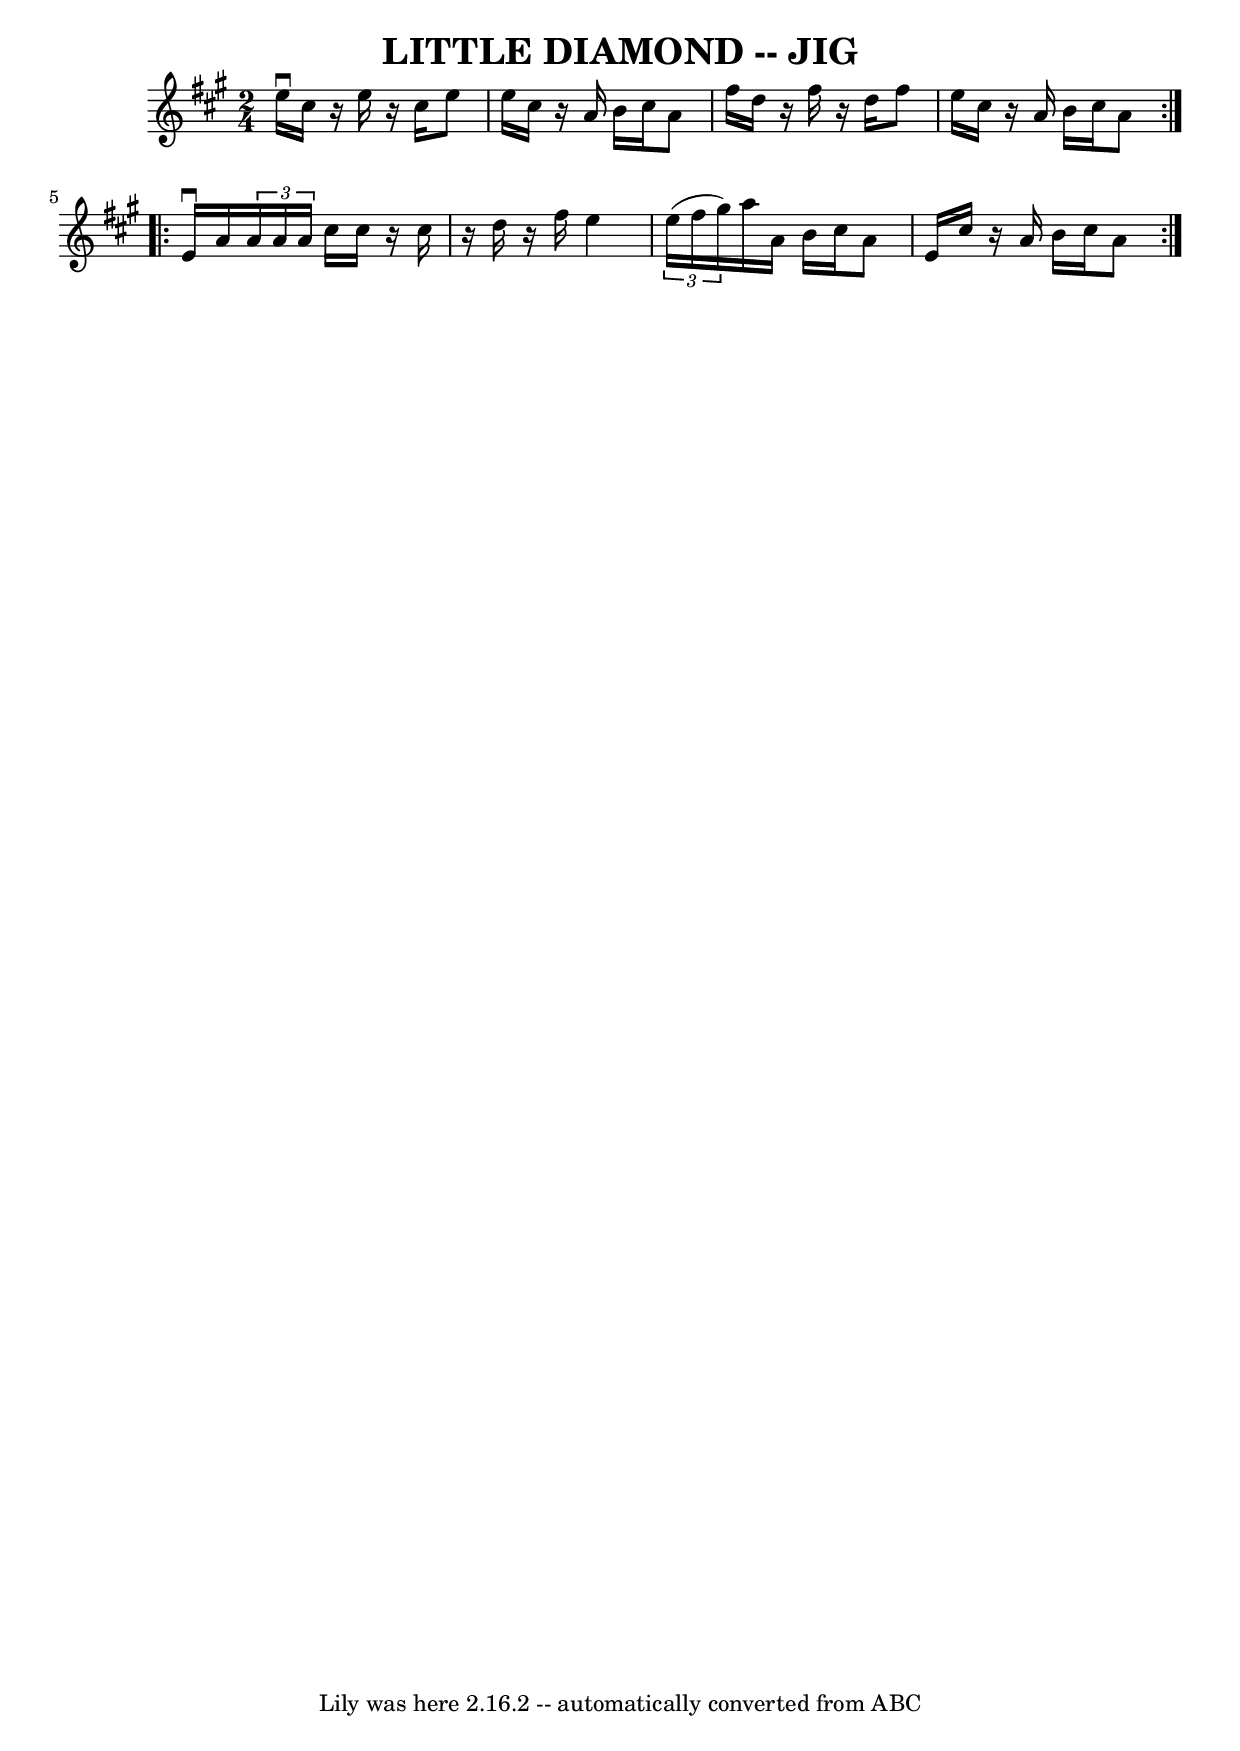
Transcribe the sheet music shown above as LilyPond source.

\version "2.16.2"
\include "Mammoth.ily"
\header {
  %% book = "Ryan's Mammoth Collection of Fiddle Tunes"
  crossRefNumber = "1"
  footnotes = ""
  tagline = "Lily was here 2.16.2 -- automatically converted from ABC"
  title = "LITTLE DIAMOND -- JIG"

}
voicedefault =  {



  \repeat volta 2 {

    \time 2/4 
    \key a \major e''16^\downbow cis''16    r16 e''16    r16 cis''16 
    e''8    |
    e''16 cis''16    r16 a'16 b'16 cis''16 a'8    
    |
    fis''16 d''16    r16 fis''16    r16 d''16 fis''8    |
    
    e''16 cis''16    r16 a'16 b'16 cis''16 a'8    
  }     

  \repeat volta 2 {
    e'16^\downbow a'16    \times 2/3 { a'16 a'16    
				       a'16  
				     } cis''16 cis''16    r16 cis''16    |
    r16 d''16    r16 
    fis''16 e''4    |
    \times 2/3 { e''16 (fis''16 gis''16) 
	       } 
    a''16 a'16 b'16 cis''16 a'8    |
    e'16 cis''16    r16 
    a'16 b'16 cis''16 a'8    
  }   

}

\score{
  <<

    \context Staff="default"
    {
      \voicedefault 
      
    }

  >>
  \layout {
    
  }
  \midi {
  }

}
